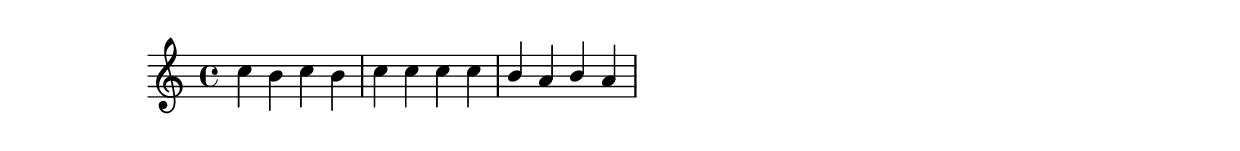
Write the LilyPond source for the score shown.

\header {

  texidoc = "Stem directions for notes on the middle staff line are
  determined by the directions of their neighbors."

}

\version "2.17.6"
\relative c'' \new Voice \with {
     \consists "Melody_engraver"
     \override Stem.neutral-direction = #'()
} {
  c4 b c b
  c c c c
  b a b a
} 
  
  
